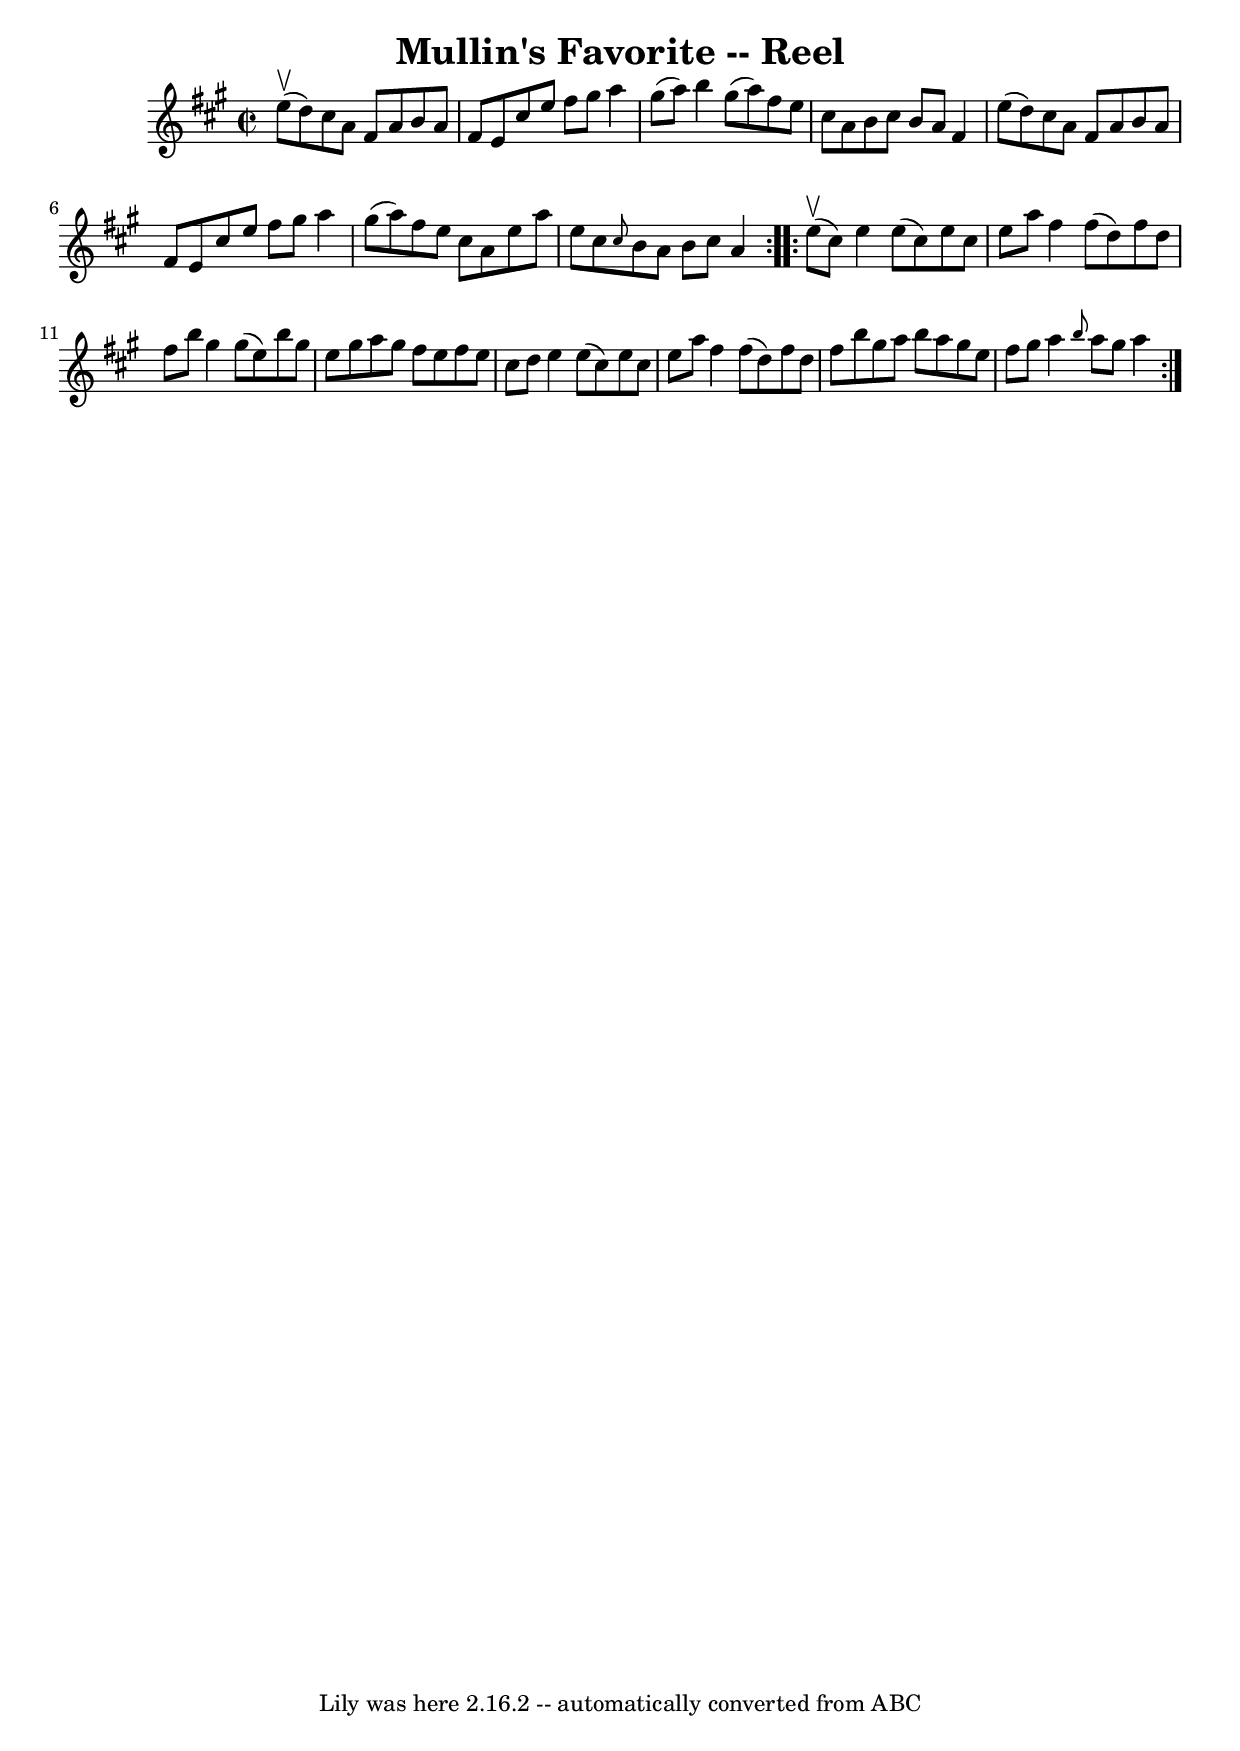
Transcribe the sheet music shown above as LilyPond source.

\version "2.7.40"
\include "Mammoth.ily"
\header {
	%% book = "Ryan's Mammoth Collection"
	crossRefNumber = "1"
	footnotes = "\\\\247"
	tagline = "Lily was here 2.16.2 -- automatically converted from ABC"
	title = "Mullin's Favorite -- Reel"
}
voicedefault =  {


\repeat volta 2 {
\override Staff.TimeSignature #'style = #'C
 \time 2/2 \key a \major e''8^\upbow(d''8) |
 cis''8 a'8  
 fis'8 a'8 b'8 a'8 fis'8 e'8    |
 cis''8 e''8    
fis''8 gis''8 a''4 gis''8 (a''8)   |
 b''4 gis''8 (
a''8) fis''8 e''8 cis''8 a'8    |
 b'8 cis''8 b'8   
 a'8 fis'4 e''8 (d''8)   |
 cis''8 a'8 fis'8 a'8 
 b'8 a'8 fis'8 e'8    |
 cis''8 e''8 fis''8 gis''8  
 a''4 gis''8 (a''8)   |
 fis''8 e''8 cis''8 a'8    
e''8 a''8 e''8 cis''8    |
 \grace { cis''8  } b'8 a'8   
 b'8 cis''8 a'4    }     \repeat volta 2 { e''8^\upbow(cis''8) 
|
 e''4 e''8 (cis''8) e''8 cis''8 e''8 a''8    
|
 fis''4 fis''8 (d''8) fis''8 d''8 fis''8 b''8    
|
 gis''4 gis''8 (e''8) b''8 gis''8 e''8 gis''8    
|
 a''8 gis''8 fis''8 e''8 fis''8 e''8 cis''8 d''8 
   |
 e''4 e''8 (cis''8) e''8 cis''8 e''8 a''8    
|
 fis''4 fis''8 (d''8) fis''8 d''8 fis''8 b''8    
|
 gis''8 a''8 b''8 a''8 gis''8 e''8 fis''8 gis''8 
   |
 a''4  \grace { b''8  } a''8 gis''8 a''4    }   
}

\score{
    <<

	\context Staff="default"
	{
	    \voicedefault 
	}

    >>
	\layout {
	}
	\midi {}
}
